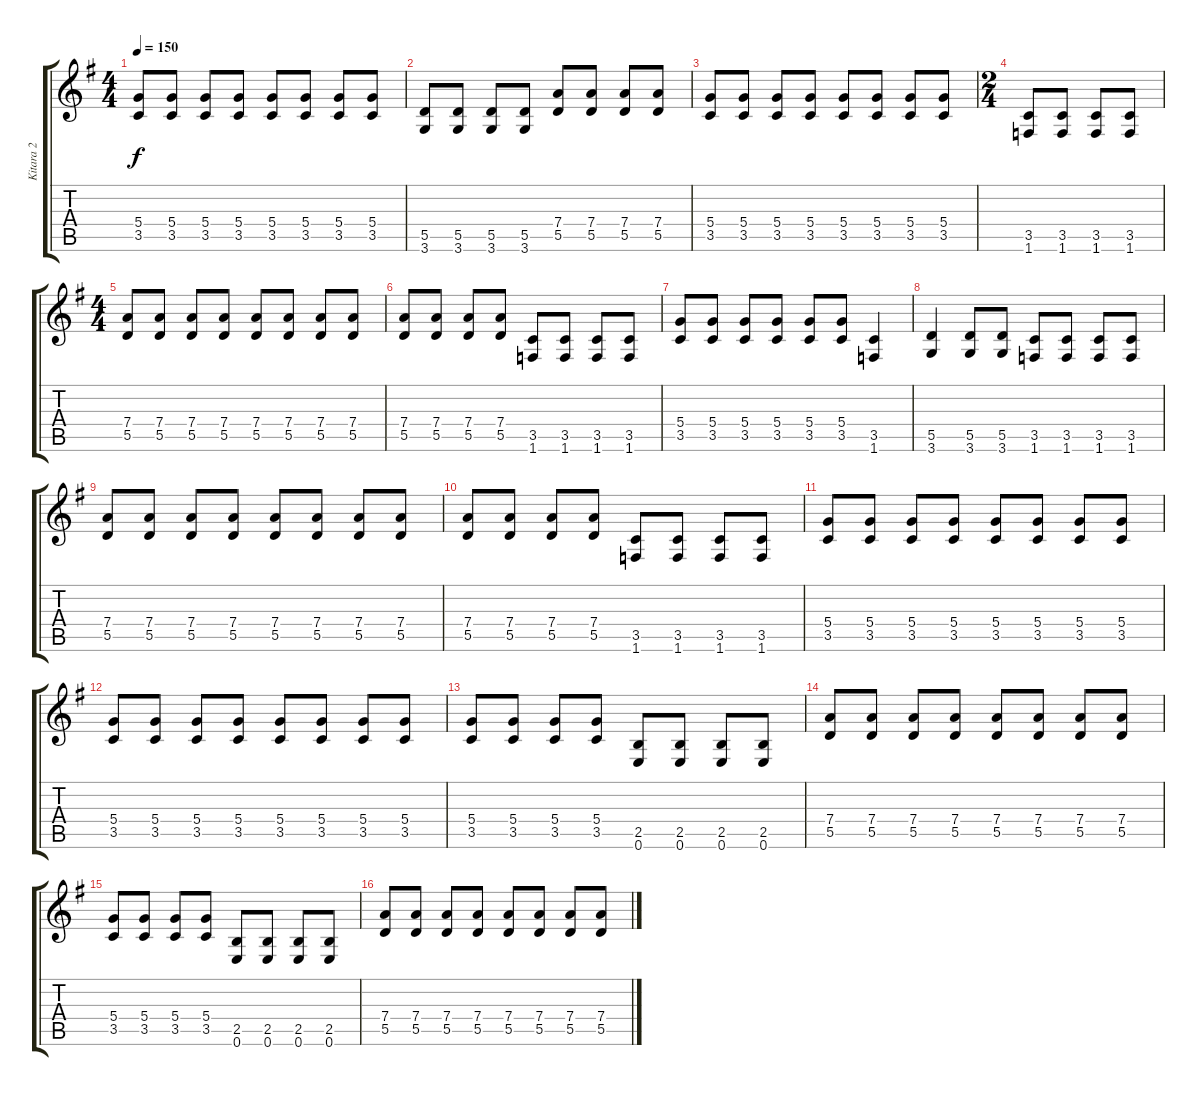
\track ("Kitara 2" "Kitara 2") {instrument distortionguitar}
\staff {score tabs}
\tuning (E4 B3 G3 D3 A2 E2) {hide}
\ts (4 4)
\tempo 150
\clef g2
\ks g
(5.4 3.5).8{dy f} (5.4 3.5).8 (5.4 3.5).8 (5.4 3.5).8 (5.4 3.5).8 (5.4 3.5).8 (5.4 3.5).8 (5.4 3.5).8 |
(5.5 3.6).8 (5.5 3.6).8 (5.5 3.6).8 (5.5 3.6).8 (7.4 5.5).8 (7.4 5.5).8 (7.4 5.5).8 (7.4 5.5).8 |
(5.4 3.5).8 (5.4 3.5).8 (5.4 3.5).8 (5.4 3.5).8 (5.4 3.5).8 (5.4 3.5).8 (5.4 3.5).8 (5.4 3.5).8 |
\ts (2 4)
(3.5 1.6).8 (3.5 1.6).8 (3.5 1.6).8 (3.5 1.6).8 |
\ts (4 4)
(7.4 5.5).8 (7.4 5.5).8 (7.4 5.5).8 (7.4 5.5).8 (7.4 5.5).8 (7.4 5.5).8 (7.4 5.5).8 (7.4 5.5).8 |
(7.4 5.5).8 (7.4 5.5).8 (7.4 5.5).8 (7.4 5.5).8 (3.5 1.6).8 (3.5 1.6).8 (3.5 1.6).8 (3.5 1.6).8 |
(5.4 3.5).8 (5.4 3.5).8 (5.4 3.5).8 (5.4 3.5).8 (5.4 3.5).8 (5.4 3.5).8 (3.5 1.6).4 |
(5.5 3.6).4 (5.5 3.6).8 (5.5 3.6).8 (3.5 1.6).8 (3.5 1.6).8 (3.5 1.6).8 (3.5 1.6).8 |
(7.4 5.5).8 (7.4 5.5).8 (7.4 5.5).8 (7.4 5.5).8 (7.4 5.5).8 (7.4 5.5).8 (7.4 5.5).8 (7.4 5.5).8 |
(7.4 5.5).8 (7.4 5.5).8 (7.4 5.5).8 (7.4 5.5).8 (3.5 1.6).8 (3.5 1.6).8 (3.5 1.6).8 (3.5 1.6).8 |
(5.4 3.5).8 (5.4 3.5).8 (5.4 3.5).8 (5.4 3.5).8 (5.4 3.5).8 (5.4 3.5).8 (5.4 3.5).8 (5.4 3.5).8 |
(5.4 3.5).8 (5.4 3.5).8 (5.4 3.5).8 (5.4 3.5).8 (5.4 3.5).8 (5.4 3.5).8 (5.4 3.5).8 (5.4 3.5).8 |
(5.4 3.5).8 (5.4 3.5).8 (5.4 3.5).8 (5.4 3.5).8 (2.5 0.6).8 (2.5 0.6).8 (2.5 0.6).8 (2.5 0.6).8 |
(7.4 5.5).8 (7.4 5.5).8 (7.4 5.5).8 (7.4 5.5).8 (7.4 5.5).8 (7.4 5.5).8 (7.4 5.5).8 (7.4 5.5).8 |
(5.4 3.5).8 (5.4 3.5).8 (5.4 3.5).8 (5.4 3.5).8 (2.5 0.6).8 (2.5 0.6).8 (2.5 0.6).8 (2.5 0.6).8 |
(7.4 5.5).8 (7.4 5.5).8 (7.4 5.5).8 (7.4 5.5).8 (7.4 5.5).8 (7.4 5.5).8 (7.4 5.5).8 (7.4 5.5).8
